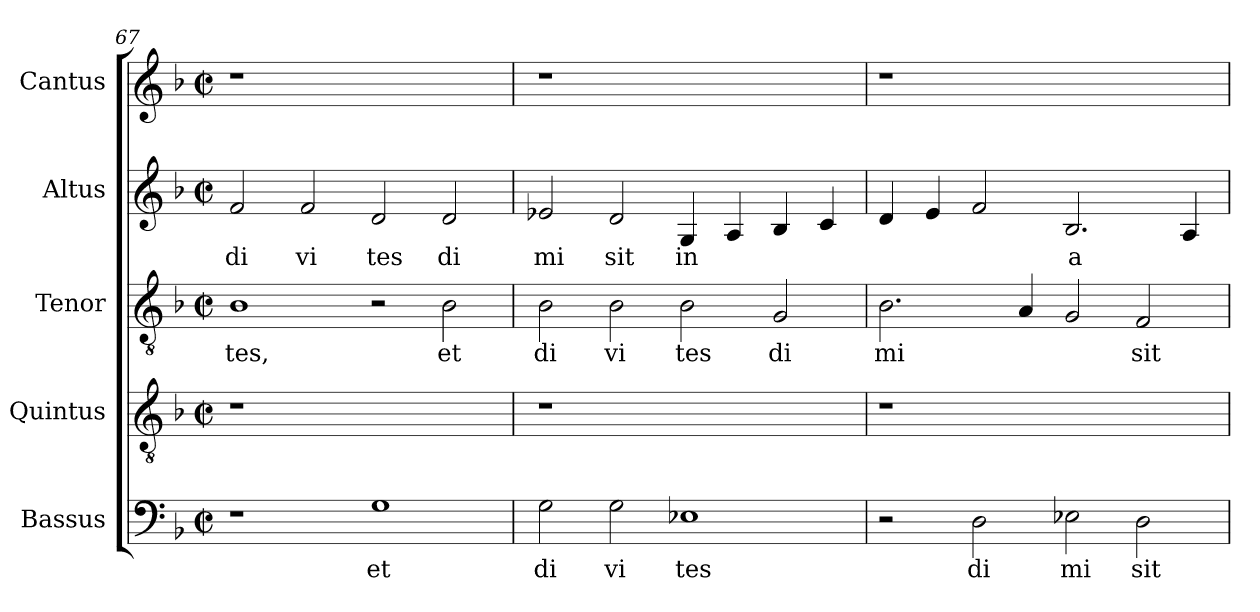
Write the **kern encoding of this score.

**kern	**text	**kern	**kern	**text	**kern	**text	**kern
*part5	*part5	*part4	*part3	*part3	*part2	*part2	*part1
*staff5	*staff5	*staff4	*staff3	*staff3	*staff2	*staff2	*staff1
*I"Bassus	*	*I"Quintus	*I"Tenor	*	*I"Altus	*	*I"Cantus
*I'B	*	*I'Q	*I'T	*	*I'A	*	*I'C
*clefF4	*	*clefGv2	*clefGv2	*	*clefG2	*	*clefG2
*k[b-]	*	*k[b-]	*k[b-]	*	*k[b-]	*	*k[b-]
*F:	*	*F:	*F:	*	*F:	*	*F:
*M2/2	*	*M2/2	*M2/2	*	*M2/2	*	*M2/2
*met(c|)	*	*met(c|)	*met(c|)	*	*met(c|)	*	*met(c|)
=67	=67	=67	=67	=67	=67	=67	=67
!	!	!	!	!LO:LY:b:cj	!	!LO:LY:b:cj	!
1r	.	1r	1B-	tes,	2f/	di	1r
!	!	!	!	!	!	!LO:LY:b:cj	!
.	.	.	.	.	2f/	vi	.
!	!LO:LY:b:cj	!	!	!	!	!LO:LY:b:cj	!
1G	et	1ryy	2r	.	2d/	tes	1ryy
!	!	!	!	!LO:LY:b:cj	!	!LO:LY:b:cj	!
.	.	.	2B-\	et	2d/	di	.
!!LO:LB:g=z
=68	=68	=68	=68	=68	=68	=68	=68
!	!LO:LY:b:cj	!	!	!LO:LY:b:cj	!	!LO:LY:b:cj	!
2G\	di	1r	2B-\	di	2e-X/	mi	1r
!	!LO:LY:b:cj	!	!	!LO:LY:b:cj	!	!LO:LY:b:cj	!
2G\	vi	.	2B-\	vi	2d/	sit	.
!	!LO:LY:b:cj	!	!	!LO:LY:b:cj	!	!LO:LY:b:cj	!
1E-X	tes	1ryy	2B-\	tes	4G/	in	1ryy
.	.	.	.	.	4A/	.	.
!	!	!	!	!LO:LY:b:cj	!	!	!
.	.	.	2G/	di	4B-/	.	.
.	.	.	.	.	4c/	.	.
=69	=69	=69	=69	=69	=69	=69	=69
!	!	!	!	!LO:LY:b	!	!	!
2r	.	1r	2.B-\	mi	4d/	.	1r
.	.	.	.	.	4e/	.	.
!	!LO:LY:b:cj	!	!	!	!	!	!
2D\	di	.	.	.	2f/	.	.
.	.	.	4A/	.	.	.	.
!	!LO:LY:b:cj	!	!	!	!	!LO:LY:b:cj	!
2E-X\	mi	1ryy	2G/	.	2.B-/	a	1ryy
!	!LO:LY:b:cj	!	!	!LO:LY:b:cj	!	!	!
2D\	sit	.	2F/	sit	.	.	.
.	.	.	.	.	4A/	.	.
=	=	=	=	=	=	=	=
*-	*-	*-	*-	*-	*-	*-	*-
